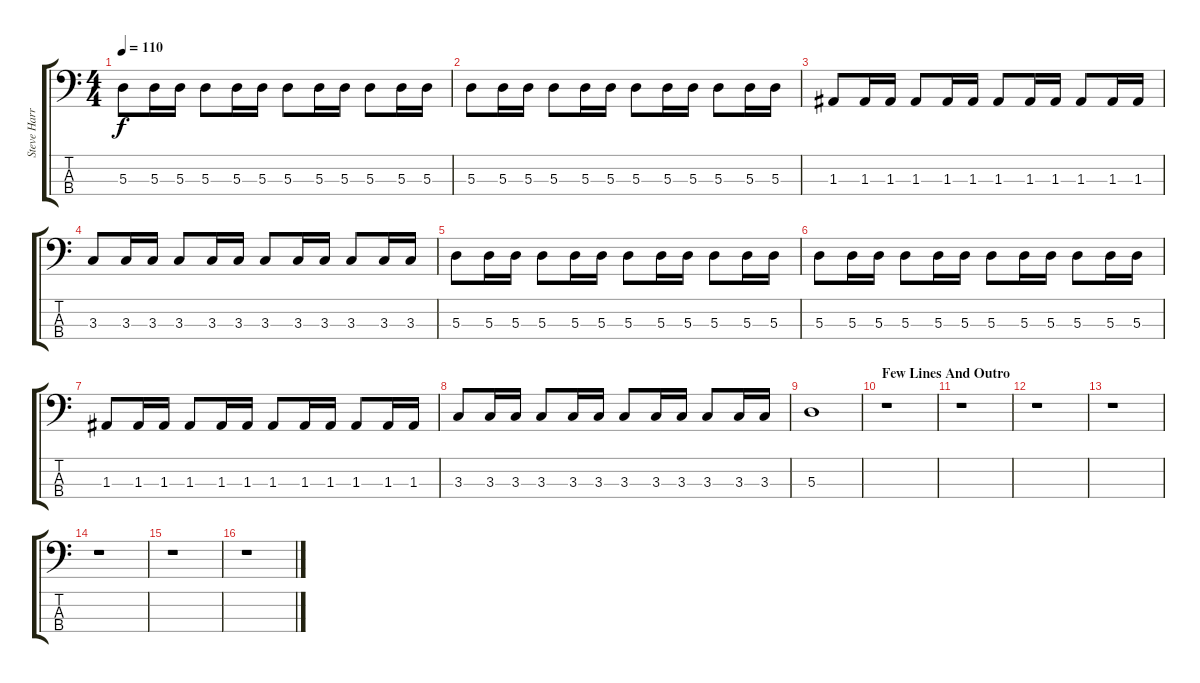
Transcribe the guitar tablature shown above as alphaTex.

\track ("Steve Harris (Bass)" "Steve Harr") {instrument electricbassfinger}
\staff {score tabs}
\tuning (G2 D2 A1 E1) {hide}
\ts (4 4)
\tempo 110
\clef f4
\ks c
5.3.8{dy f} 5.3.16 5.3.16 5.3.8 5.3.16 5.3.16 5.3.8 5.3.16 5.3.16 5.3.8 5.3.16 5.3.16 |
5.3.8 5.3.16 5.3.16 5.3.8 5.3.16 5.3.16 5.3.8 5.3.16 5.3.16 5.3.8 5.3.16 5.3.16 |
1.3.8 1.3.16 1.3.16 1.3.8 1.3.16 1.3.16 1.3.8 1.3.16 1.3.16 1.3.8 1.3.16 1.3.16 |
3.3.8 3.3.16 3.3.16 3.3.8 3.3.16 3.3.16 3.3.8 3.3.16 3.3.16 3.3.8 3.3.16 3.3.16 |
5.3.8 5.3.16 5.3.16 5.3.8 5.3.16 5.3.16 5.3.8 5.3.16 5.3.16 5.3.8 5.3.16 5.3.16 |
5.3.8 5.3.16 5.3.16 5.3.8 5.3.16 5.3.16 5.3.8 5.3.16 5.3.16 5.3.8 5.3.16 5.3.16 |
1.3.8 1.3.16 1.3.16 1.3.8 1.3.16 1.3.16 1.3.8 1.3.16 1.3.16 1.3.8 1.3.16 1.3.16 |
3.3.8 3.3.16 3.3.16 3.3.8 3.3.16 3.3.16 3.3.8 3.3.16 3.3.16 3.3.8 3.3.16 3.3.16 |
5.3.1 |
\section ("" "Few Lines And Outro")
r.1 |
r.1 |
r.1 |
r.1 |
r.1 |
r.1 |
r.1
